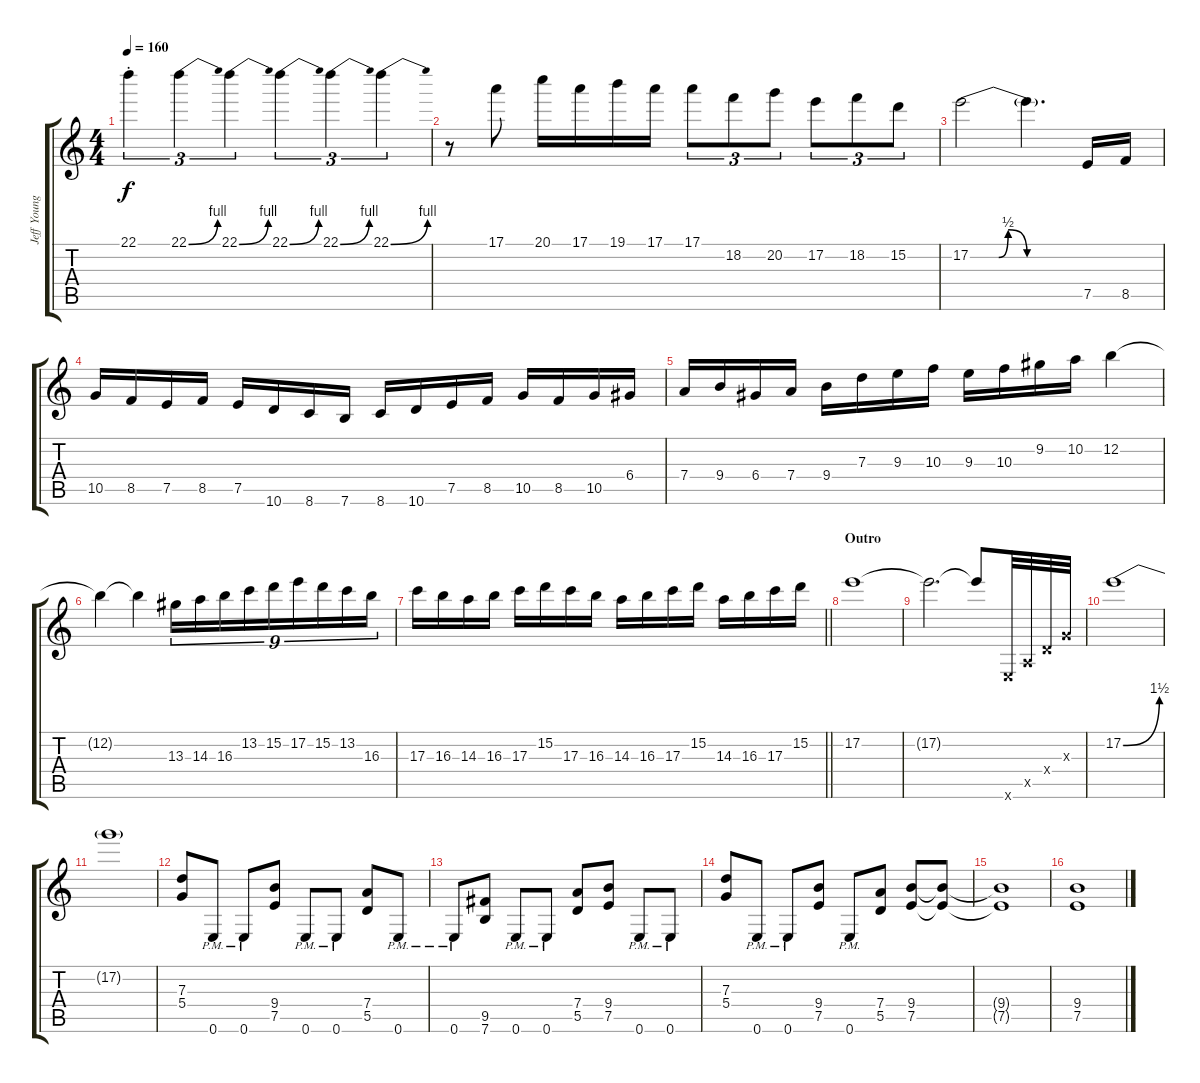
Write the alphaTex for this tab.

\track ("Jeff Young" "Jeff Young") {instrument distortionguitar}
\staff {score tabs}
\tuning (E4 B3 G3 D3 A2 E2) {hide}
\ts (4 4)
\tempo 160
\clef g2
\ks c
22.1{st}.4{tu (3 2) dy f} 22.1{be (bend 0 0 60 4)}.4{tu (3 2)} 22.1{be (bend 0 0 60 4)}.4{tu (3 2)} 22.1{be (bend 0 0 60 4)}.4{tu (3 2)} 22.1{be (bend 0 0 60 4)}.4{tu (3 2)} 22.1{be (bend 0 0 60 4)}.4{tu (3 2)} |
r.8 17.1.8 20.1.16 17.1.16 19.1.16 17.1.16 17.1.8{tu (3 2)} 18.2.8{tu (3 2)} 20.2.8{tu (3 2)} 17.2.8{tu (3 2)} 18.2.8{tu (3 2)} 15.2.8{tu (3 2)} |
17.2{be (custom 0 0 15 0 20 2 30 0 60 0)}.2 17.2{t}.4{d} 7.5.16 8.5.16 |
10.5.16 8.5.16 7.5.16 8.5.16 7.5.16 10.6.16 8.6.16 7.6.16 8.6.16 10.6.16 7.5.16 8.5.16 10.5.16 8.5.16 10.5.16 6.4.16 |
7.4.16 9.4.16 6.4.16 7.4.16 9.4.16 7.3.16 9.3.16 10.3.16 9.3.16 10.3.16 9.2.16 10.2.16 12.2.4 |
12.2{t}.4 12.2{t}.4 13.3.16{tu (9 8)} 14.3.16{tu (9 8)} 16.3.16{tu (9 8)} 13.2.16{tu (9 8)} 15.2.16{tu (9 8)} 17.2.16{tu (9 8)} 15.2.16{tu (9 8)} 13.2.16{tu (9 8)} 16.3.16{tu (9 8)} |
\barLineRight lightlight
17.3.16 16.3.16 14.3.16 16.3.16 17.3.16 15.2.16 17.3.16 16.3.16 14.3.16 16.3.16 17.3.16 15.2.16 14.3.16 16.3.16 17.3.16 15.2.16 |
\section ("" "Outro")
17.2.1 |
17.2{t}.2{d} 17.2{t}.8 0.6{x}.32 0.5{x}.32 0.4{x}.32 0.3{x}.32 |
17.2{be (bend 0 0 60 6)}.1 |
17.2{t}.1 |
(7.3 5.4).8 0.6{pm}.8 0.6{pm}.8 (9.4 7.5).8 0.6{pm}.8 0.6{pm}.8 (7.4 5.5).8 0.6{pm}.8 |
0.6{pm}.8 (9.5 7.6).8 0.6{pm}.8 0.6{pm}.8 (7.4 5.5).8 (9.4 7.5).8 0.6{pm}.8 0.6{pm}.8 |
(7.3 5.4).8 0.6{pm}.8 0.6{pm}.8 (9.4 7.5).8 0.6{pm}.8 (7.4 5.5).8 (9.4 7.5).8 (9.4{t} 7.5{t}).8 |
(9.4{t} 7.5{t}).1 |
(9.4 7.5).1
